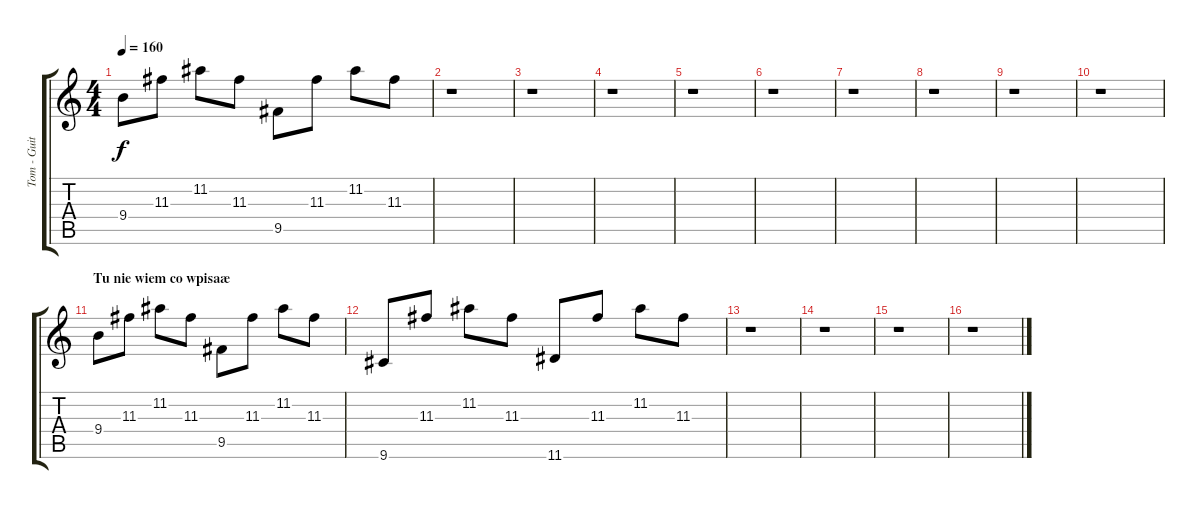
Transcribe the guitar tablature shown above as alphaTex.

\track ("Tom - Guitar" "Tom - Guit") {instrument electricguitarclean}
\staff {score tabs}
\tuning (E4 B3 G3 D3 A2 E2) {hide}
\ts (4 4)
\tempo 160
\clef g2
\ks c
9.4.8{dy f} 11.3.8 11.2.8 11.3.8 9.5.8 11.3.8 11.2.8 11.3.8 |
r.1 |
r.1 |
r.1 |
r.1 |
r.1 |
r.1 |
r.1 |
r.1 |
r.1 |
\section ("" "Tu nie wiem co wpisaæ")
9.4.8 11.3.8 11.2.8 11.3.8 9.5.8 11.3.8 11.2.8 11.3.8 |
9.6.8 11.3.8 11.2.8 11.3.8 11.6.8 11.3.8 11.2.8 11.3.8 |
r.1 |
r.1 |
r.1 |
r.1
